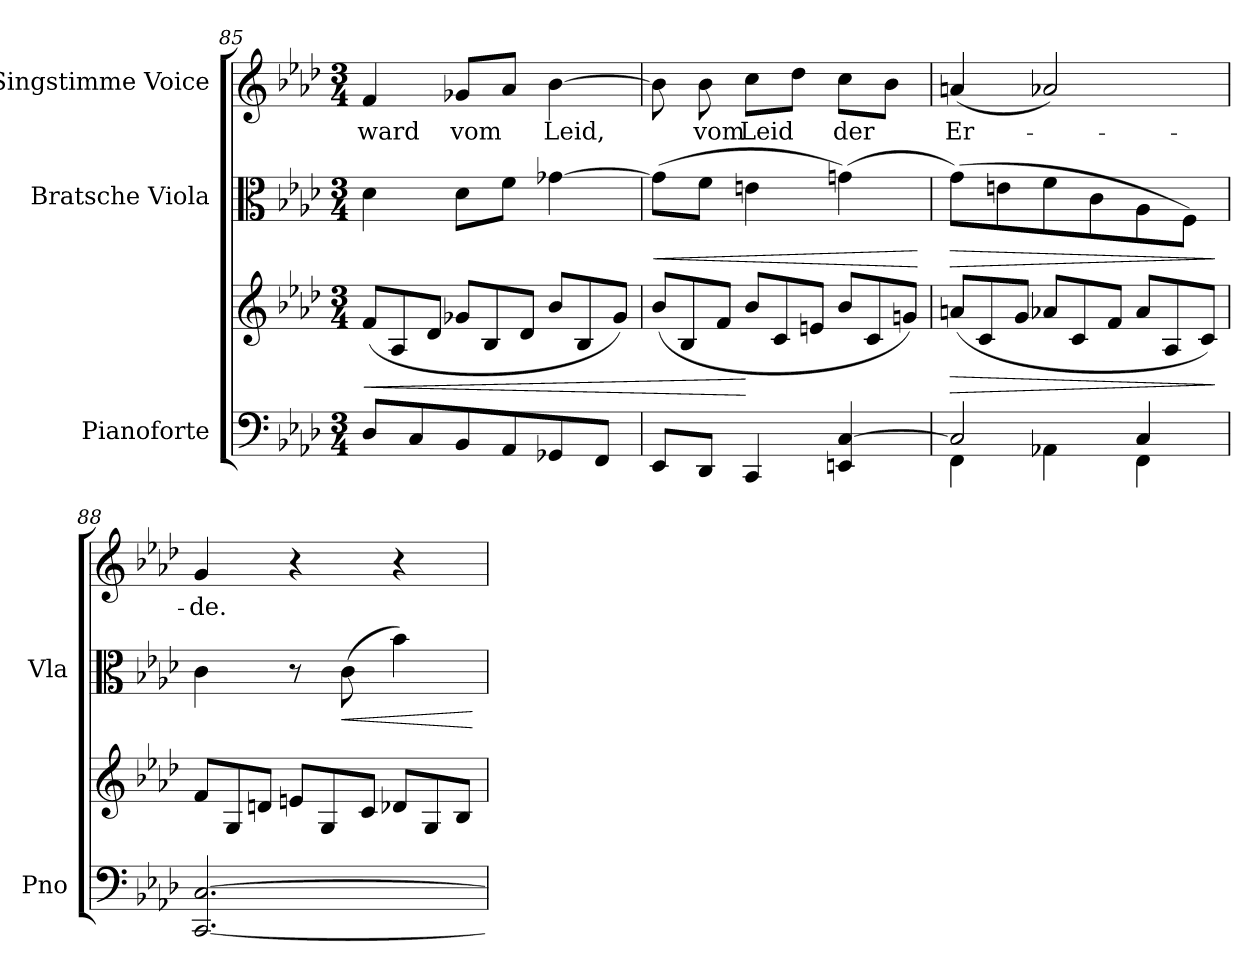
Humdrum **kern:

**kern	**kern	**dynam	**kern	**dynam	**kern	**text
*part3	*part3	*part3	*part2	*part2	*part1	*part1
*staff4	*staff3	*staff3/4	*staff2	*staff2	*staff1	*staff1
*I"Pianoforte	*	*	*I"Bratsche Viola	*	*I"Singstimme Voice	*
*I'Pno	*	*	*I'Vla	*	*	*
*clefF4	*clefG2	*	*clefC3	*	*clefG2	*
*k[b-e-a-d-]	*k[b-e-a-d-]	*	*k[b-e-a-d-]	*	*k[b-e-a-d-]	*
*M3/4	*M3/4	*	*M3/4	*	*M3/4	*
*	*Xtuplet	*	*	*	*	*
=85	=85	=85	=85	=85	=85	=85
!	!	!LO:HP:b	!	!	!	!LO:LY:b
8D-/L	(>12f/L	<	4d-\	.	4f/	ward
.	12A-/	.	.	.	.	.
8C/	.	.	.	.	.	.
.	12d-/J	.	.	.	.	.
!	!	!	!	!	!	!LO:LY:b
8BB-/	12g-X/L	.	8d-\L	.	8g-X/L	vom
.	12B-/	.	.	.	.	.
8AA-/	.	.	8f\J	.	8a-/J	.
.	12d-/J	.	.	.	.	.
!	!	!	!	!	!	!LO:LY:b
8GG-X/	12b-/L	.	[4g-X\	.	[4b-\	Leid,
.	12B-/	.	.	.	.	.
8FF/J	.	.	.	.	.	.
.	12g-/J)	.	.	.	.	.
=86	=86	=86	=86	=86	=86	=86
!	!	!	!	!LO:HP:b	!	!
8EE-/L	(>12b-/L	.	(>8g-\L]	<	8b-\]	.
.	12B-/	.	.	.	.	.
!	!	!	!	!	!	!LO:LY:b
8DD-/J	.	.	8f\J	.	8b-\	vom
.	12f/J	.	.	.	.	.
!	!	!	!	!	!	!LO:LY:b
4CC/	12b-/L	[	4en\	.	8cc\L	Leid
.	12c/	.	.	.	.	.
.	.	.	.	.	8dd-\J	.
.	12en/J	.	.	.	.	.
!	!	!	!	!	!	!LO:LY:b
4EEn/ [4C/	12b-/L	.	(>4gn\)	.	8cc\L	der
.	12c/	.	.	.	.	.
.	.	.	.	.	8b-\J	.
.	12gn/J)	.	.	.	.	.
.	.	.	.	[	.	.
=87	=87	=87	=87	=87	=87	=87
*	*	*	*	*	*MM84	*
*^	*	*	*	*	*	*
!	!	!	!LO:HP:b	!	!LO:HP:b	!	!LO:LY:b
2C/]	4FF\	(>12an/L	>	(>8g\L)	>	(<4an/	Er-
.	.	12c/	.	.	.	.	.
.	.	.	.	8en\	.	.	.
.	.	12g/J	.	.	.	.	.
.	4AA-X\	12a-X/L	.	8f\	.	2a-X/)	.
.	.	12c/	.	.	.	.	.
.	.	.	.	8c\	.	.	.
.	.	12f/J	.	.	.	.	.
4C/	4FF\	12a-/L	.	8A-\	.	.	.
.	.	12A-/	.	.	.	.	.
.	.	.	.	8F\J)	.	.	.
.	.	12c/J)	.	.	.	.	.
*v	*v	*	*	*	*	*	*
.	.	]	.	]	.	.
=88	=88	=88	=88	=88	=88	=88
*	*	*	*	*	*MM70	*
!	!	!	!	!	!	!LO:LY:b
[2.CC/ [2.C/	12f/L	.	4c\	.	4g/	-de.
.	12G/	.	.	.	.	.
.	12dn/J	.	.	.	.	.
.	12en/L	.	8r	.	4r	.
.	12G/	.	.	.	.	.
!	!	!	!	!LO:HP:b	!	!
.	.	.	(>8c\	<	.	.
.	12c/J	.	.	.	.	.
.	12d-X/L	.	4b-\)	.	4r	.
.	12G/	.	.	.	.	.
.	12B-/J	.	.	.	.	.
.	.	.	.	[	.	.
=	=	=	=	=	=	=
*-	*-	*-	*-	*-	*-	*-
